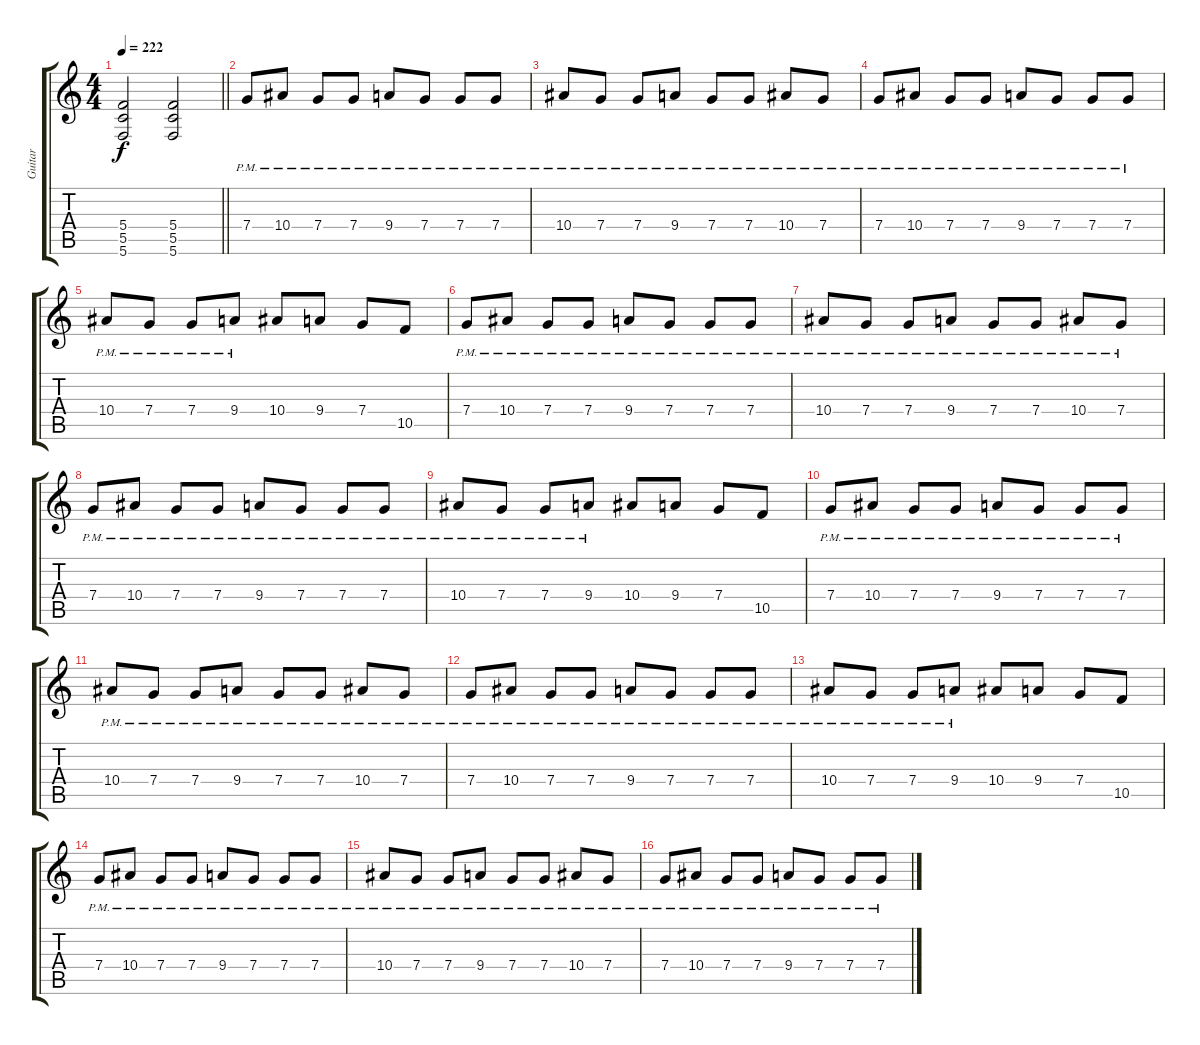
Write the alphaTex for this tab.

\track ("Guitar" "Guitar") {instrument distortionguitar}
\staff {score tabs}
\tuning (D4 A3 F3 C3 G2 C2) {hide}
\ts (4 4)
\tempo 222
\clef g2
\barLineRight lightlight
\ks c
(5.4 5.5 5.6).2{dy f} (5.4 5.5 5.6).2 |
\section ("" " ")
7.4{pm}.8 10.4{pm}.8 7.4{pm}.8 7.4{pm}.8 9.4{pm}.8 7.4{pm}.8 7.4{pm}.8 7.4{pm}.8 |
10.4{pm}.8 7.4{pm}.8 7.4{pm}.8 9.4{pm}.8 7.4{pm}.8 7.4{pm}.8 10.4{pm}.8 7.4{pm}.8 |
7.4{pm}.8 10.4{pm}.8 7.4{pm}.8 7.4{pm}.8 9.4{pm}.8 7.4{pm}.8 7.4{pm}.8 7.4{pm}.8 |
10.4{pm}.8 7.4{pm}.8 7.4{pm}.8 9.4{pm}.8 10.4.8 9.4.8 7.4.8 10.5.8 |
7.4{pm}.8 10.4{pm}.8 7.4{pm}.8 7.4{pm}.8 9.4{pm}.8 7.4{pm}.8 7.4{pm}.8 7.4{pm}.8 |
10.4{pm}.8 7.4{pm}.8 7.4{pm}.8 9.4{pm}.8 7.4{pm}.8 7.4{pm}.8 10.4{pm}.8 7.4{pm}.8 |
7.4{pm}.8 10.4{pm}.8 7.4{pm}.8 7.4{pm}.8 9.4{pm}.8 7.4{pm}.8 7.4{pm}.8 7.4{pm}.8 |
10.4{pm}.8 7.4{pm}.8 7.4{pm}.8 9.4{pm}.8 10.4.8 9.4.8 7.4.8 10.5.8 |
7.4{pm}.8 10.4{pm}.8 7.4{pm}.8 7.4{pm}.8 9.4{pm}.8 7.4{pm}.8 7.4{pm}.8 7.4{pm}.8 |
10.4{pm}.8 7.4{pm}.8 7.4{pm}.8 9.4{pm}.8 7.4{pm}.8 7.4{pm}.8 10.4{pm}.8 7.4{pm}.8 |
7.4{pm}.8 10.4{pm}.8 7.4{pm}.8 7.4{pm}.8 9.4{pm}.8 7.4{pm}.8 7.4{pm}.8 7.4{pm}.8 |
10.4{pm}.8 7.4{pm}.8 7.4{pm}.8 9.4{pm}.8 10.4.8 9.4.8 7.4.8 10.5.8 |
7.4{pm}.8 10.4{pm}.8 7.4{pm}.8 7.4{pm}.8 9.4{pm}.8 7.4{pm}.8 7.4{pm}.8 7.4{pm}.8 |
10.4{pm}.8 7.4{pm}.8 7.4{pm}.8 9.4{pm}.8 7.4{pm}.8 7.4{pm}.8 10.4{pm}.8 7.4{pm}.8 |
7.4{pm}.8 10.4{pm}.8 7.4{pm}.8 7.4{pm}.8 9.4{pm}.8 7.4{pm}.8 7.4{pm}.8 7.4{pm}.8
